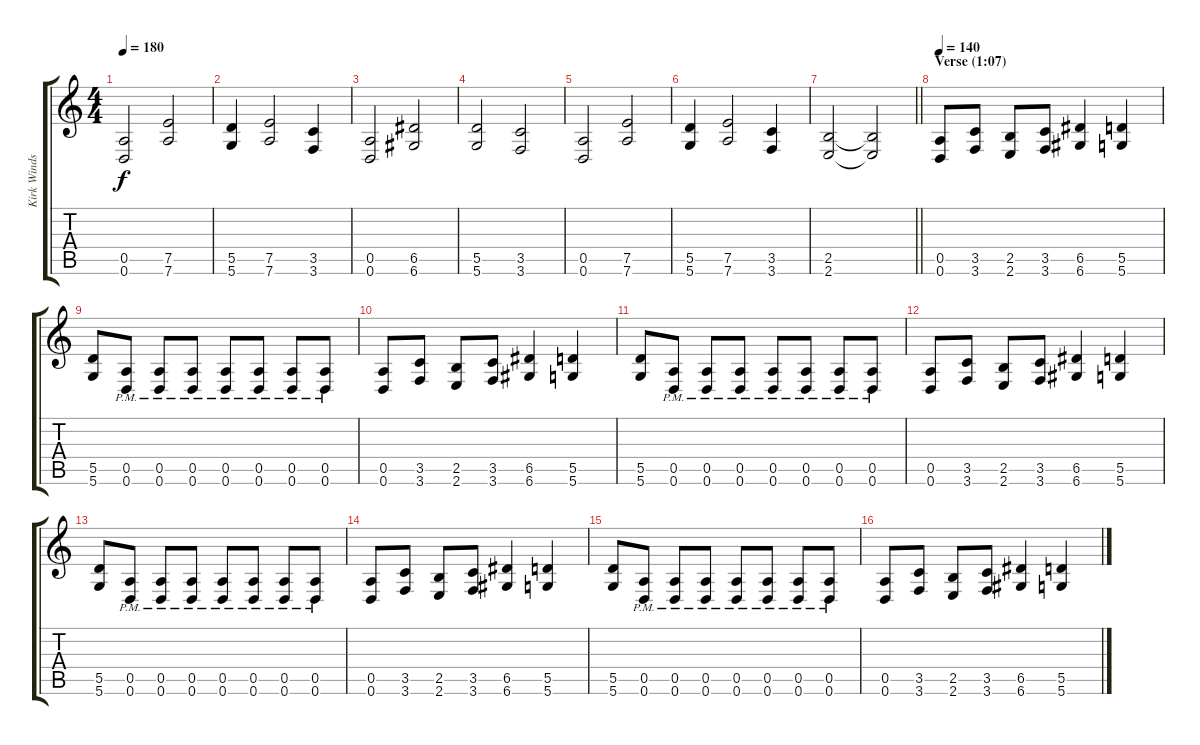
\track ("Kirk Windstein (rythym guitar)" "Kirk Winds") {instrument distortionguitar}
\staff {score tabs}
\tuning (E4 B3 G3 D3 A2 D2) {hide}
\ts (4 4)
\tempo 180
\clef g2
\ks c
(0.5 0.6).2{dy f} (7.5 7.6).2 |
(5.5 5.6).4 (7.5 7.6).2 (3.5 3.6).4 |
(0.5 0.6).2 (6.5 6.6).2 |
(5.5 5.6).2 (3.5 3.6).2 |
(0.5 0.6).2 (7.5 7.6).2 |
(5.5 5.6).4 (7.5 7.6).2 (3.5 3.6).4 |
\barLineRight lightlight
(2.5 2.6).2 (2.5{t} 2.6{t}).2 |
\section ("" "Verse (1:07)")
\tempo 140
(0.5 0.6).8 (3.5 3.6).8 (2.5 2.6).8 (3.5 3.6).8 (6.5 6.6).4 (5.5 5.6).4 |
(5.5 5.6).8 (0.5{pm} 0.6{pm}).8 (0.5{pm} 0.6{pm}).8 (0.5{pm} 0.6{pm}).8 (0.5{pm} 0.6{pm}).8 (0.5{pm} 0.6{pm}).8 (0.5{pm} 0.6{pm}).8 (0.5{pm} 0.6{pm}).8 |
(0.5 0.6).8 (3.5 3.6).8 (2.5 2.6).8 (3.5 3.6).8 (6.5 6.6).4 (5.5 5.6).4 |
(5.5 5.6).8 (0.5{pm} 0.6{pm}).8 (0.5{pm} 0.6{pm}).8 (0.5{pm} 0.6{pm}).8 (0.5{pm} 0.6{pm}).8 (0.5{pm} 0.6{pm}).8 (0.5{pm} 0.6{pm}).8 (0.5{pm} 0.6{pm}).8 |
(0.5 0.6).8 (3.5 3.6).8 (2.5 2.6).8 (3.5 3.6).8 (6.5 6.6).4 (5.5 5.6).4 |
(5.5 5.6).8 (0.5{pm} 0.6{pm}).8 (0.5{pm} 0.6{pm}).8 (0.5{pm} 0.6{pm}).8 (0.5{pm} 0.6{pm}).8 (0.5{pm} 0.6{pm}).8 (0.5{pm} 0.6{pm}).8 (0.5{pm} 0.6{pm}).8 |
(0.5 0.6).8 (3.5 3.6).8 (2.5 2.6).8 (3.5 3.6).8 (6.5 6.6).4 (5.5 5.6).4 |
(5.5 5.6).8 (0.5{pm} 0.6{pm}).8 (0.5{pm} 0.6{pm}).8 (0.5{pm} 0.6{pm}).8 (0.5{pm} 0.6{pm}).8 (0.5{pm} 0.6{pm}).8 (0.5{pm} 0.6{pm}).8 (0.5{pm} 0.6{pm}).8 |
(0.5 0.6).8 (3.5 3.6).8 (2.5 2.6).8 (3.5 3.6).8 (6.5 6.6).4 (5.5 5.6).4
